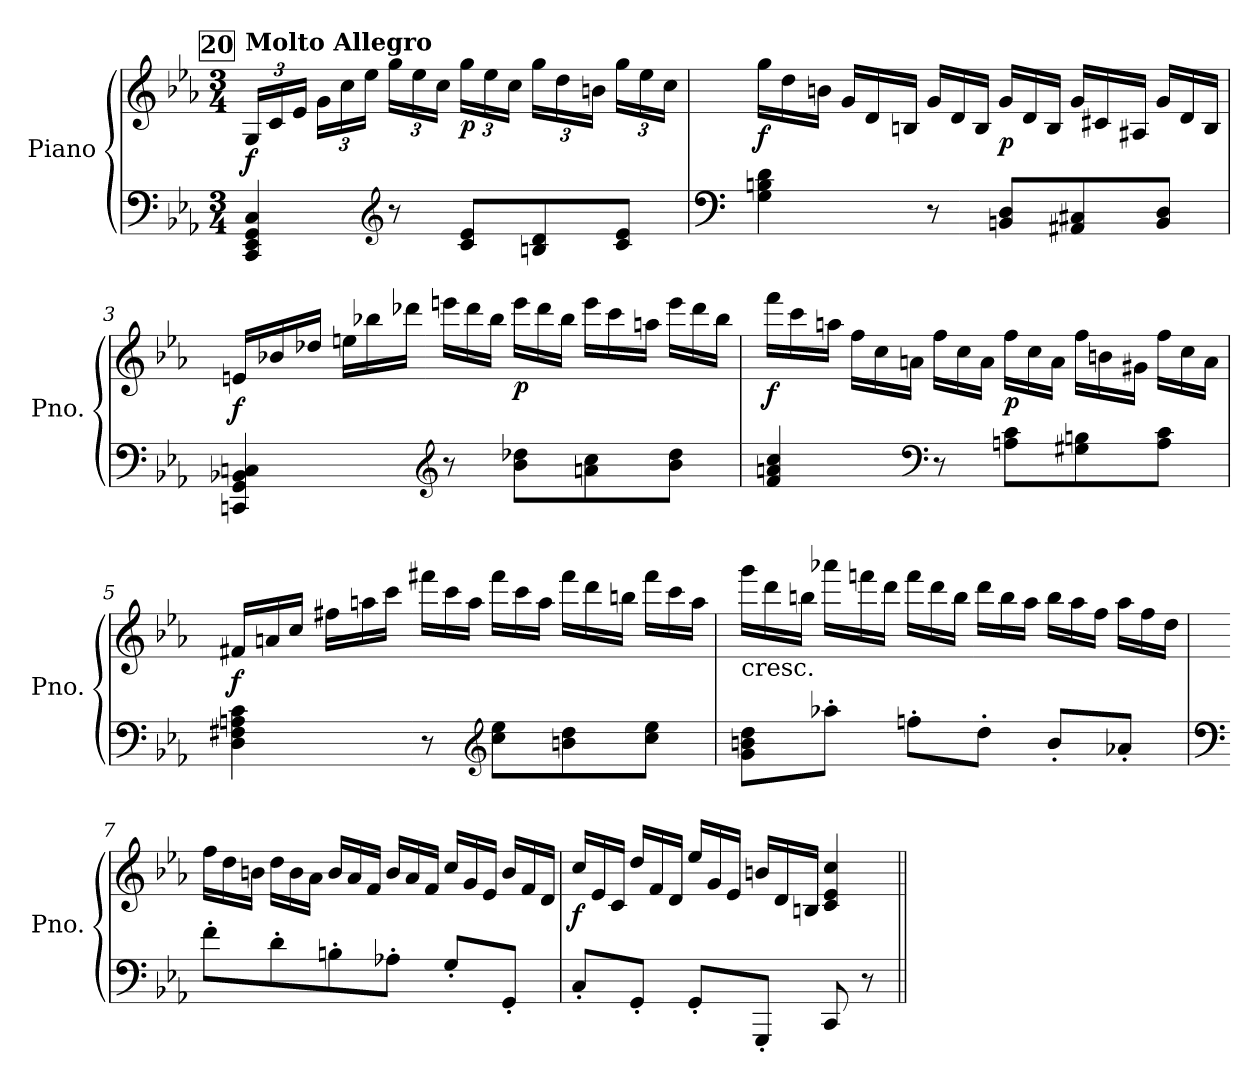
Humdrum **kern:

**kern	**kern	**dynam
*part1	*part1	*part1
*staff2	*staff1	*staff1/2
*I"Piano	*	*
*I'Pno.	*	*
*clefF4	*clefG2	*
*k[b-e-a-]	*k[b-e-a-]	*
*M3/4	*M3/4	*
*	*Xbrackettup	*
!!LO:REH:place=s1:a:B:fs=14:t=20
=1	=1	=1
!	!LO:TX:a:B:t=Molto Allegro	!
!	!	!LO:DY:b
4CC/ 4EE-/ 4GG/ 4C/	24G/LL	f
.	24c/	.
.	24e-/JJ	.
.	24g\LL	.
.	24cc\	.
.	24ee-\JJ	.
*clefG2	*	*
8r	24gg\LL	.
.	24ee-\	.
.	24cc\JJ	.
!	!	!LO:DY:b
8c/<< 8e-/<<L	24gg\LL	p
.	24ee-\	.
.	24cc\JJ	.
8Bn/<< 8d/<<	24gg\LL	.
.	24dd\	.
.	24bn\JJ	.
8c/<< 8e-/<<J	24gg\LL	.
.	24ee-\	.
.	24cc\JJ	.
=2	=2	=2
*clefF4	*	*
*	*Xtuplet	*
!	!	!LO:DY:b
4G\<<< 4Bn\<<< 4d\<<<	24gg\LL	f
.	24dd\	.
.	24bn\JJ	.
.	24g/LL	.
.	24d/	.
.	24Bn/JJ	.
8r	24g/LL	.
.	24d/	.
.	24B/JJ	.
!	!	!LO:DY:b
8BBn/ 8D/L	24g/LL	p
.	24d/	.
.	24B/JJ	.
8AA#X/ 8C#X/	24g/LL	.
.	24c#X/	.
.	24A#X/JJ	.
8BB/ 8D/J	24g/LL	.
.	24d/	.
.	24B/JJ	.
=3	=3	=3
!	!	!LO:DY:b
4CCn/ 4GG/ 4BB-X/ 4Cn/	24en/LL	f
.	24b-X/	.
.	24dd-X/JJ	.
.	24een\LL	.
.	24bb-X\	.
.	24ddd-X\JJ	.
*clefG2	*	*
8r	24eeen\LL	.
.	24ddd-\	.
.	24bb-\JJ	.
!	!	!LO:DY:b
8b-\ 8dd-X\L	24eee\LL	p
.	24ddd-\	.
.	24bb-\JJ	.
8an\ 8cc\	24eee\LL	.
.	24ccc\	.
.	24aan\JJ	.
8b-\ 8dd-\J	24eee\LL	.
.	24ddd-\	.
.	24bb-\JJ	.
=4	=4	=4
!	!	!LO:DY:b
4f/ 4an/ 4cc/	24fff\LL	f
.	24ccc\	.
.	24aan\JJ	.
.	24ff\LL	.
.	24cc\	.
.	24an\JJ	.
*clefF4	*	*
8r	24ff\LL	.
.	24cc\	.
.	24a\JJ	.
!	!	!LO:DY:b
8An\ 8c\L	24ff\LL	p
.	24cc\	.
.	24a\JJ	.
8G#X\ 8Bn\	24ff\LL	.
.	24bn\	.
.	24g#X\JJ	.
8A\ 8c\J	24ff\LL	.
.	24cc\	.
.	24a\JJ	.
=5	=5	=5
!	!	!LO:DY:b
4D\ 4F#X\ 4An\ 4c\	24f#X/LL	f
.	24an/	.
.	24cc/JJ	.
.	24ff#X\LL	.
.	24aan\	.
.	24ccc\JJ	.
8r	24fff#X\LL	.
.	24ccc\	.
.	24aa\JJ	.
*clefG2	*	*
8cc\ 8ee-\L	24fff#\LL	.
.	24ccc\	.
.	24aa\JJ	.
8bn\ 8dd\	24fff#\LL	.
.	24ddd\	.
.	24bbn\JJ	.
8cc\ 8ee-\J	24fff#\LL	.
.	24ccc\	.
.	24aa\JJ	.
=6	=6	=6
!	!LO:TX:b:t=cresc.	!
8g\ 8bn\ 8dd\L	24ggg\LL	.
.	24ddd\	.
.	24bbn\JJ	.
8aa-X<'\J	24aaa-X\LL	.
.	24fffn\	.
.	24ddd\JJ	.
8ffn<'\L	24fff\LL	.
.	24ddd\	.
.	24bb\JJ	.
8dd<'\J	24ddd\LL	.
.	24bb\	.
.	24aa-\JJ	.
8b<'/L	24bb\LL	.
.	24aa-\	.
.	24ff\JJ	.
8a-X<'/J	24aa-\LL	.
.	24ff\	.
.	24dd\JJ	.
=7	=7	=7
*clefF4	*	*
8f<'\L	24ff\LL	.
.	24dd\	.
.	24bn\JJ	.
8d'\	24dd\LL	.
.	24b\	.
.	24a-\JJ	.
8Bn'\	24b/LL	.
.	24a-/	.
.	24f/JJ	.
8A-X<'\J	24b/LL	.
.	24a-/	.
.	24f/JJ	.
8G'/L	24cc/LL	.
.	24g/	.
.	24e-/JJ	.
8GG'/J	24b/LL	.
.	24f/	.
.	24d/JJ	.
=8	=8	=8
!	!	!LO:DY:b
8C<'/L	24cc/LL	f
.	24e-/	.
.	24c/JJ	.
8GG<'/J	24dd/LL	.
.	24f/	.
.	24d/JJ	.
8GG<'/L	24ee-/LL	.
.	24g/	.
.	24e-/JJ	.
8GGG'/J	24bn/LL	.
.	24d/	.
.	24Bn/JJ	.
8CC/	4c/ 4e-/ 4cc/	.
8r	.	.
=||	=||	=||
*-	*-	*-
